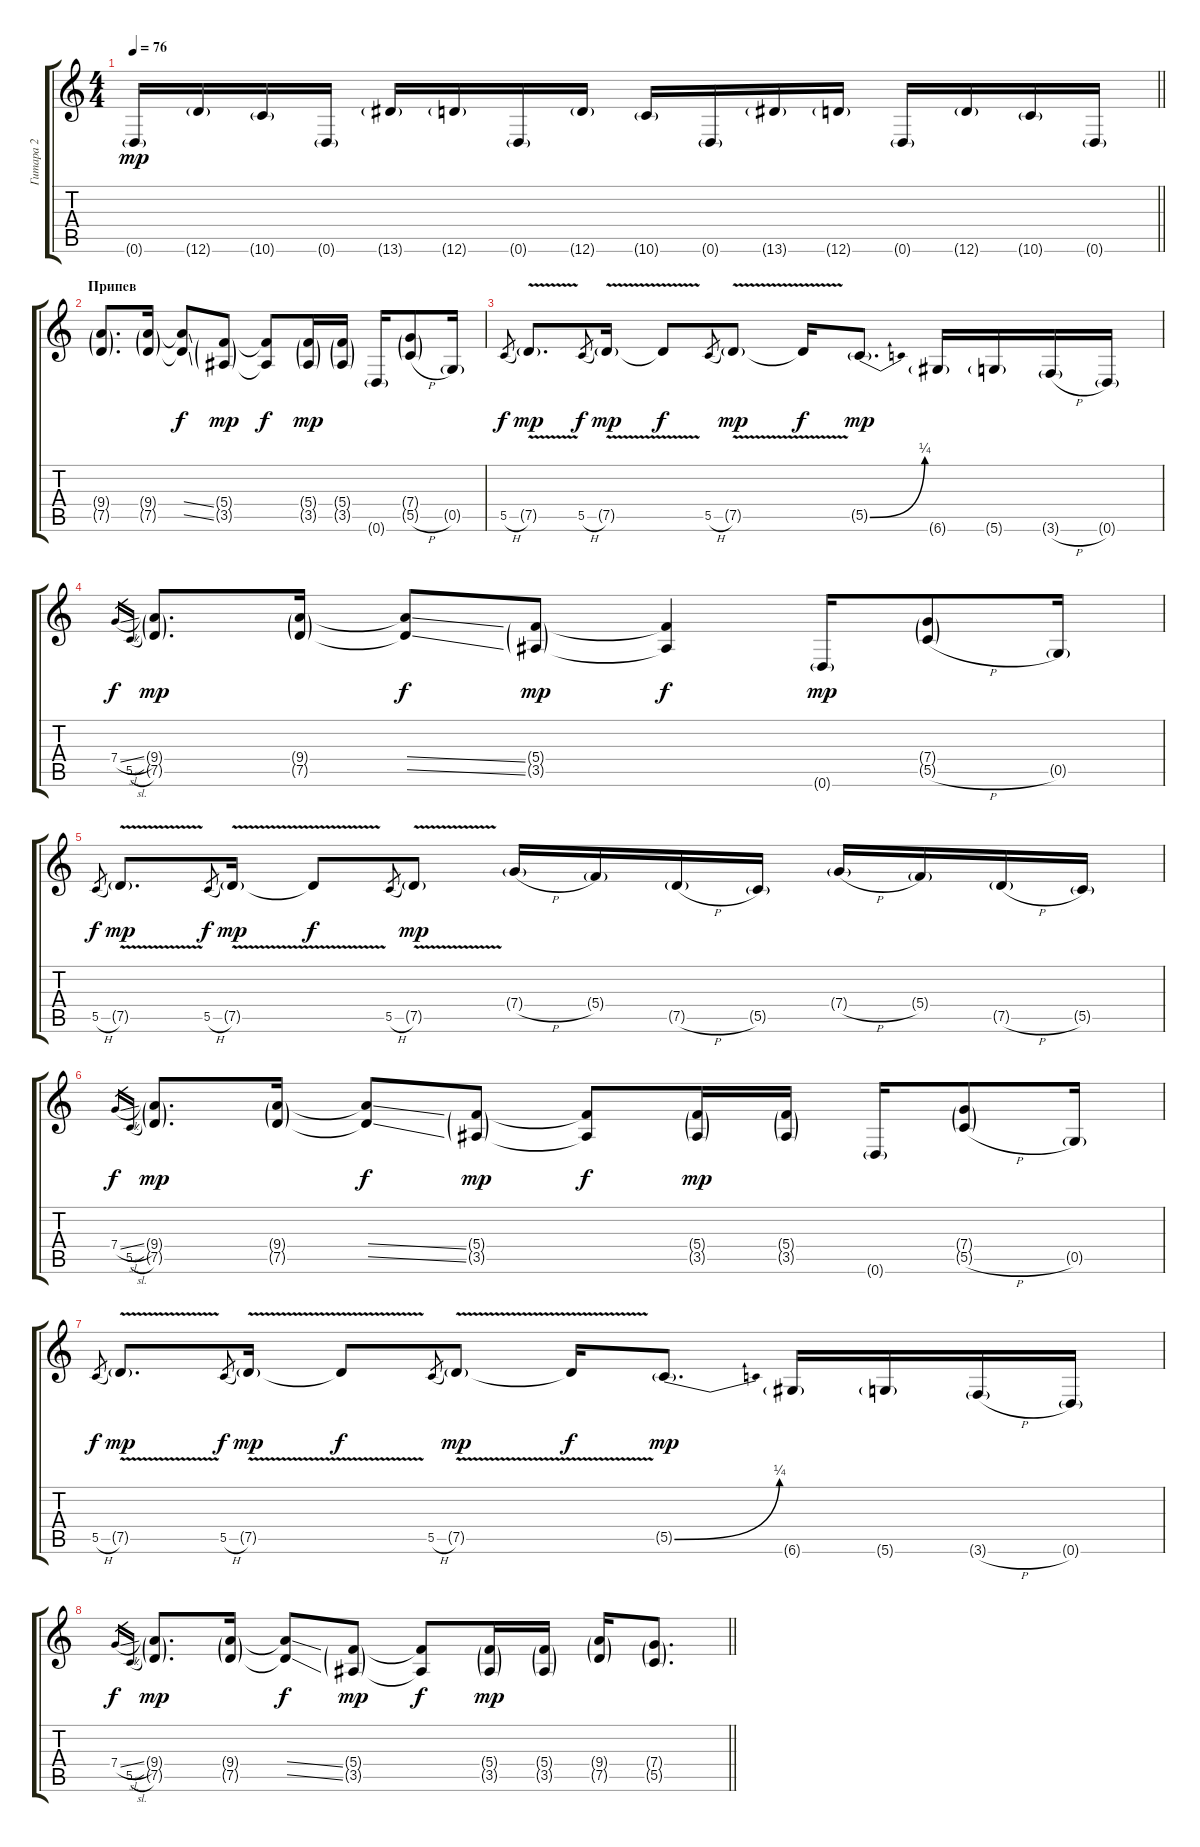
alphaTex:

\track ("Гитара 2" "Гитара 2") {instrument distortionguitar}
\staff {score tabs}
\tuning (D4 A3 F3 C3 G2 D2) {hide}
\ts (4 4)
\tempo 76
\clef g2
\barLineRight lightlight
\ks c
0.6{g}.16{dy mp} 12.6{g}.16 10.6{g}.16 0.6{g}.16 13.6{g}.16 12.6{g}.16 0.6{g}.16 12.6{g}.16 10.6{g}.16 0.6{g}.16 13.6{g}.16 12.6{g}.16 0.6{g}.16 12.6{g}.16 10.6{g}.16 0.6{g}.16 |
\section ("" "Припев")
(9.4{g} 7.5{g}).8{d} (9.4{g} 7.5{g}).16 (9.4{ss t} 7.5{ss t}).8{dy f} (5.4{g} 3.5{g}).8{dy mp} (5.4{t} 3.5{t}).8{dy f} (5.4{g} 3.5{g}).16{dy mp} (5.4{g} 3.5{g}).16 0.6{g}.16 (7.4{g} 5.5{h g}).8 0.5{g}.16 |
5.5{h}.8{gr dy f} 7.5{v g}.8{d dy mp} 5.5{h}.8{gr dy f} 7.5{v g}.16{dy mp} 7.5{t}.8{dy f} 5.5{h}.8{gr} 7.5{v g}.8{dy mp} 7.5{t}.16{dy f} 5.5{be (bend 0 0 60 1) g}.8{d dy mp} 6.6{g}.16 5.6{g}.16 3.6{h g}.16 0.6{g}.16 |
7.4{sl}.16{gr dy f} 5.5{sl}.16{gr} (9.4{g} 7.5{g}).8{d dy mp} (9.4{g} 7.5{g}).16 (9.4{ss t} 7.5{ss t}).8{dy f} (5.4{g} 3.5{g}).8{dy mp} (5.4{t} 3.5{t}).4{dy f} 0.6{g}.16{dy mp} (7.4{g} 5.5{h g}).8 0.5{g}.16 |
5.5{h}.8{gr dy f} 7.5{v g}.8{d dy mp} 5.5{h}.8{gr dy f} 7.5{v g}.16{dy mp} 7.5{t}.8{dy f} 5.5{h}.8{gr} 7.5{v g}.8{dy mp} 7.4{h g}.16 5.4{g}.16 7.5{h g}.16 5.5{g}.16 7.4{h g}.16 5.4{g}.16 7.5{h g}.16 5.5{g}.16 |
7.4{sl}.16{gr dy f} 5.5{sl}.16{gr} (9.4{g} 7.5{g}).8{d dy mp} (9.4{g} 7.5{g}).16 (9.4{ss t} 7.5{ss t}).8{dy f} (5.4{g} 3.5{g}).8{dy mp} (5.4{t} 3.5{t}).8{dy f} (5.4{g} 3.5{g}).16{dy mp} (5.4{g} 3.5{g}).16 0.6{g}.16 (7.4{g} 5.5{h g}).8 0.5{g}.16 |
5.5{h}.8{gr dy f} 7.5{v g}.8{d dy mp} 5.5{h}.8{gr dy f} 7.5{v g}.16{dy mp} 7.5{t}.8{dy f} 5.5{h}.8{gr} 7.5{v g}.8{dy mp} 7.5{t}.16{dy f} 5.5{be (bend 0 0 60 1) g}.8{d dy mp} 6.6{g}.16 5.6{g}.16 3.6{h g}.16 0.6{g}.16 |
\barLineRight lightlight
7.4{sl}.16{gr dy f} 5.5{sl}.16{gr} (9.4{g} 7.5{g}).8{d dy mp} (9.4{g} 7.5{g}).16 (9.4{ss t} 7.5{ss t}).8{dy f} (5.4{g} 3.5{g}).8{dy mp} (5.4{t} 3.5{t}).8{dy f} (5.4{g} 3.5{g}).16{dy mp} (5.4{g} 3.5{g}).16 (9.4{g} 7.5{g}).16 (7.4{g} 5.5{g}).8{d}
